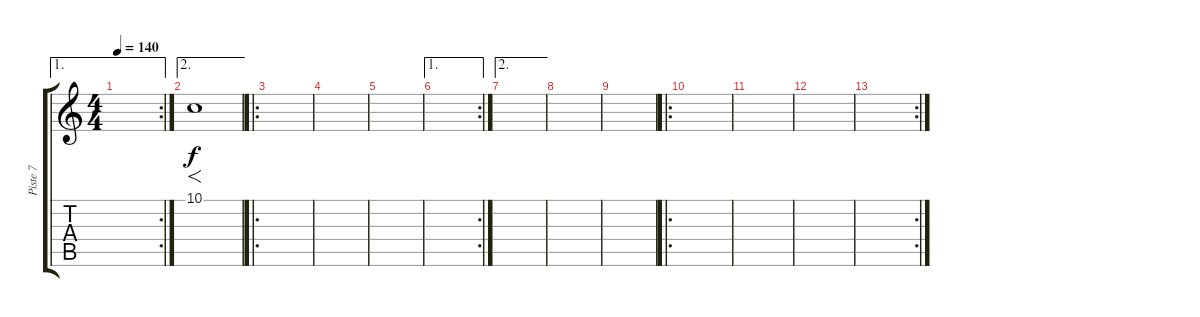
\track ("Piste 7" "Piste 7") {instrument choiraahs}
\staff {score tabs}
\tuning (D4 A3 F3 C3 G2 C2) {hide}
\ae 1
\rc 2
\ts (4 4)
\tempo 140
\clef g2
\ks c
|
\ae 2
10.1.1{f} |
\ro
|
|
|
\ae 1
\rc 2
|
\ae 2
|
|
|
\ro
|
|
|
\rc 2
